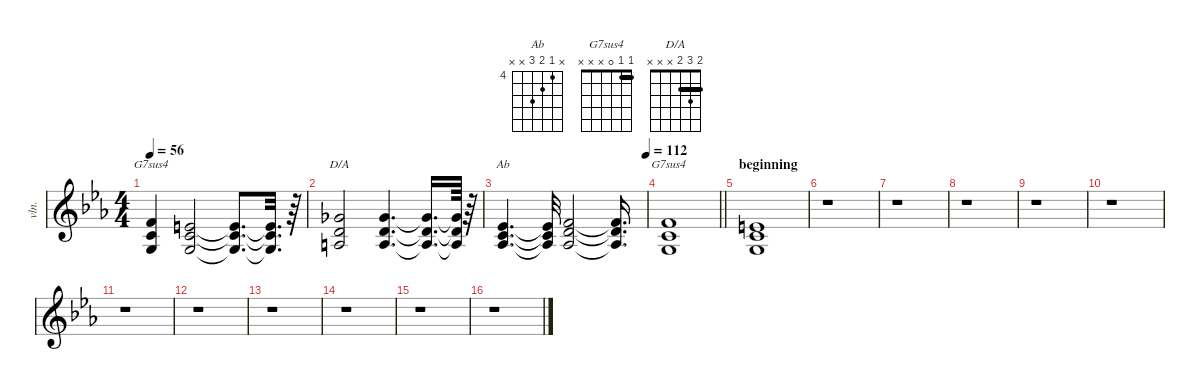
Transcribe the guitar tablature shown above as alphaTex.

\defaultSystemsLayout 4
\hideDynamics
\bracketExtendMode nobrackets
\otherSystemsTrackNameOrientation horizontal
\track ("Rock Organ" "vln.") {defaultSystemsLayout 4 solo instrument synthstrings1}
\staff {score}
\tuning (E4 B3 G3 D3 A2 E2)
\chord ("Ab" x 4 5 6 x x) {firstfret 4 showfingering false}
\chord ("G7sus4" x 6 5 5 x x) {firstfret 5 showfingering false barre 5}
\chord ("D/A" 2 3 2 x x x) {showfingering false barre 2}
\chord ("G7sus4" 1 1 0 x x x) {showfingering false barre 1}
\ts (4 4)
\tempo 56
\clef g2
\ks cminor
(1.1{acc forcenatural} 1.2{acc forcenatural} 0.3{acc forcenatural}).4{ch "G7sus4" dy f beam Up} (0.1{acc forcenatural} 1.2{acc forcenatural} 0.3{acc forcenatural}).2{beam Up} (0.1{t acc forcenatural} 1.2{t acc forcenatural} 0.3{t acc forcenatural}).8{d beam Up} (0.1{t acc forcenatural} 1.2{t acc forcenatural} 0.3{t acc forcenatural}).32{d beam Up} r.64{beam Up} |
(2.1{acc b} 3.2{acc forcenatural} 2.3{acc forcenatural}).2{ch "D/A" beam Up} (2.1{acc b} 3.2{acc forcenatural} 2.3{acc forcenatural}).4{d beam Up} (2.1{t acc b} 3.2{t acc forcenatural} 2.3{t acc forcenatural}).16{d beam Up} (2.1{t acc b} 3.2{t acc forcenatural} 2.3{t acc forcenatural}).64{beam Up} r.64{beam Up} |
\tempo (112 1)
(4.2{acc b} 5.3{acc forcenatural} 6.4{acc b}).4{d ch "Ab" beam Up} (4.2{t acc b} 5.3{t acc forcenatural} 6.4{t acc b}).32{beam Up} (6.2{acc forcenatural} 7.3{acc forcenatural} 6.4{acc b}).2{beam Up} (6.2{t acc forcenatural} 7.3{t acc forcenatural} 6.4{t acc b}).16{d beam Up} |
\barLineRight lightlight
(6.2{acc forcenatural} 5.3{acc forcenatural} 5.4{acc forcenatural}).1{ch "G7sus4" beam Up} |
\section ("" "beginning")
(5.2{acc forcenatural} 5.3{acc forcenatural} 5.4{acc forcenatural}).1{beam Up} |
r.1{beam Down} |
r.1{beam Down} |
r.1{beam Down} |
r.1{beam Down} |
r.1{beam Down} |
r.1{beam Down} |
r.1{beam Down} |
r.1{beam Down} |
r.1{beam Down} |
r.1{beam Down} |
r.1{beam Down}
